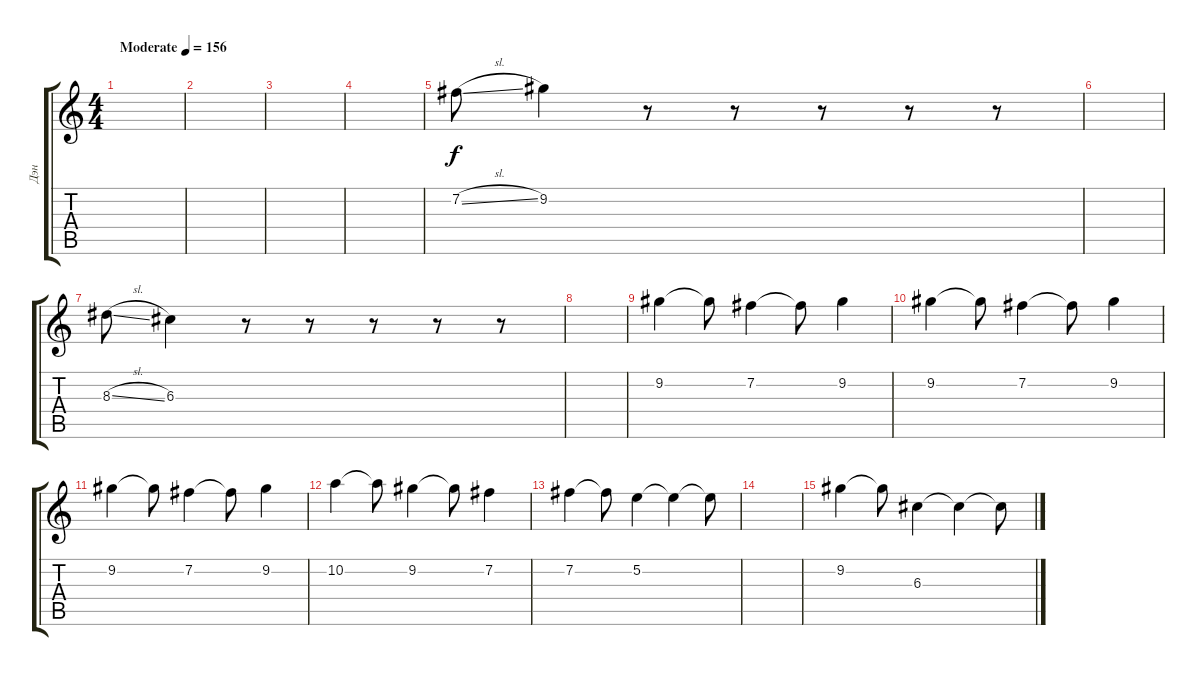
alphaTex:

\track ("Дэн" "Дэн") {instrument acousticguitarsteel}
\staff {score tabs}
\tuning (E4 B3 G3 D3 A2 E2) {hide}
\ts (4 4)
\tempo (156 "Moderate")
\clef g2
\ks c
|
|
|
|
7.2{sl}.8 9.2.4 r.8 r.8 r.8 r.8 r.8 |
|
8.3{sl}.8 6.3.4 r.8 r.8 r.8 r.8 r.8 |
|
9.2.4 9.2{t}.8 7.2.4 7.2{t}.8 9.2.4 |
9.2.4 9.2{t}.8 7.2.4 7.2{t}.8 9.2.4 |
9.2.4 9.2{t}.8 7.2.4 7.2{t}.8 9.2.4 |
10.2.4 10.2{t}.8 9.2.4 9.2{t}.8 7.2.4 |
7.2.4 7.2{t}.8 5.2.4 5.2{t}.4 5.2{t}.8 |
|
9.2.4 9.2{t}.8 6.3.4 6.3{t}.4 6.3{t}.8
